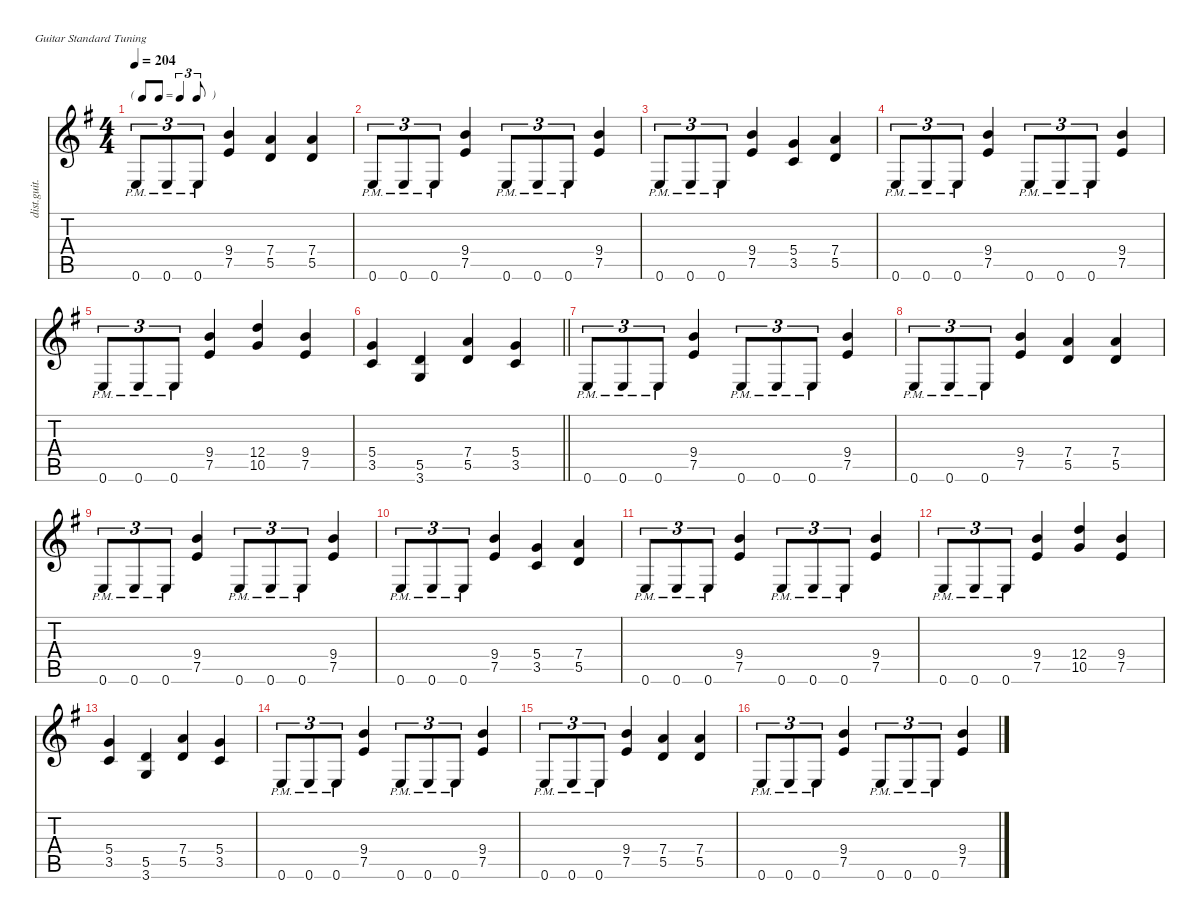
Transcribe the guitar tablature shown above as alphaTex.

\defaultSystemsLayout 4
\hideDynamics
\bracketExtendMode nobrackets
\otherSystemsTrackNameOrientation horizontal
\track ("Guitar 1" "dist.guit.") {defaultSystemsLayout 4 mute instrument distortionguitar}
\staff {score tabs}
\tuning (E4 B3 G3 D3 A2 E2)
\ts (4 4)
\tf triplet8th
\tempo 204
\clef g2
\ks eminor
0.6{pm acc forcenatural}.8{tu (3 2) dy f beam Up} 0.6{pm acc forcenatural}.8{tu (3 2) beam Up} 0.6{pm acc forcenatural}.8{tu (3 2) beam Up} (9.4{acc forcenatural} 7.5{acc forcenatural}).4{beam Up} (7.4{acc forcenatural} 5.5{acc forcenatural}).4{beam Up} (7.4{acc forcenatural} 5.5{acc forcenatural}).4{beam Up} |
0.6{pm acc forcenatural}.8{tu (3 2) beam Up} 0.6{pm acc forcenatural}.8{tu (3 2) beam Up} 0.6{pm acc forcenatural}.8{tu (3 2) beam Up} (9.4{acc forcenatural} 7.5{acc forcenatural}).4{beam Up} 0.6{pm acc forcenatural}.8{tu (3 2) beam Up} 0.6{pm acc forcenatural}.8{tu (3 2) beam Up} 0.6{pm acc forcenatural}.8{tu (3 2) beam Up} (9.4{acc forcenatural} 7.5{acc forcenatural}).4{beam Up} |
0.6{pm acc forcenatural}.8{tu (3 2) beam Up} 0.6{pm acc forcenatural}.8{tu (3 2) beam Up} 0.6{pm acc forcenatural}.8{tu (3 2) beam Up} (9.4{acc forcenatural} 7.5{acc forcenatural}).4{beam Up} (5.4{acc forcenatural} 3.5{acc forcenatural}).4{beam Up} (7.4{acc forcenatural} 5.5{acc forcenatural}).4{beam Up} |
0.6{pm acc forcenatural}.8{tu (3 2) beam Up} 0.6{pm acc forcenatural}.8{tu (3 2) beam Up} 0.6{pm acc forcenatural}.8{tu (3 2) beam Up} (9.4{acc forcenatural} 7.5{acc forcenatural}).4{beam Up} 0.6{pm acc forcenatural}.8{tu (3 2) beam Up} 0.6{pm acc forcenatural}.8{tu (3 2) beam Up} 0.6{pm acc forcenatural}.8{tu (3 2) beam Up} (9.4{acc forcenatural} 7.5{acc forcenatural}).4{beam Up} |
0.6{pm acc forcenatural}.8{tu (3 2) beam Up} 0.6{pm acc forcenatural}.8{tu (3 2) beam Up} 0.6{pm acc forcenatural}.8{tu (3 2) beam Up} (9.4{acc forcenatural} 7.5{acc forcenatural}).4{beam Up} (12.4{acc forcenatural} 10.5{acc forcenatural}).4{beam Up} (9.4{acc forcenatural} 7.5{acc forcenatural}).4{beam Up} |
\barLineRight lightlight
(5.4{acc forcenatural} 3.5{acc forcenatural}).4{beam Up} (5.5{acc forcenatural} 3.6{acc forcenatural}).4{beam Up} (7.4{acc forcenatural} 5.5{acc forcenatural}).4{beam Up} (5.4{acc forcenatural} 3.5{acc forcenatural}).4{beam Up} |
0.6{pm acc forcenatural}.8{tu (3 2) beam Up} 0.6{pm acc forcenatural}.8{tu (3 2) beam Up} 0.6{pm acc forcenatural}.8{tu (3 2) beam Up} (9.4{acc forcenatural} 7.5{acc forcenatural}).4{beam Up} 0.6{pm acc forcenatural}.8{tu (3 2) beam Up} 0.6{pm acc forcenatural}.8{tu (3 2) beam Up} 0.6{pm acc forcenatural}.8{tu (3 2) beam Up} (9.4{acc forcenatural} 7.5{acc forcenatural}).4{beam Up} |
0.6{pm acc forcenatural}.8{tu (3 2) beam Up} 0.6{pm acc forcenatural}.8{tu (3 2) beam Up} 0.6{pm acc forcenatural}.8{tu (3 2) beam Up} (9.4{acc forcenatural} 7.5{acc forcenatural}).4{beam Up} (7.4{acc forcenatural} 5.5{acc forcenatural}).4{beam Up} (7.4{acc forcenatural} 5.5{acc forcenatural}).4{beam Up} |
0.6{pm acc forcenatural}.8{tu (3 2) beam Up} 0.6{pm acc forcenatural}.8{tu (3 2) beam Up} 0.6{pm acc forcenatural}.8{tu (3 2) beam Up} (9.4{acc forcenatural} 7.5{acc forcenatural}).4{beam Up} 0.6{pm acc forcenatural}.8{tu (3 2) beam Up} 0.6{pm acc forcenatural}.8{tu (3 2) beam Up} 0.6{pm acc forcenatural}.8{tu (3 2) beam Up} (9.4{acc forcenatural} 7.5{acc forcenatural}).4{beam Up} |
0.6{pm acc forcenatural}.8{tu (3 2) beam Up} 0.6{pm acc forcenatural}.8{tu (3 2) beam Up} 0.6{pm acc forcenatural}.8{tu (3 2) beam Up} (9.4{acc forcenatural} 7.5{acc forcenatural}).4{beam Up} (5.4{acc forcenatural} 3.5{acc forcenatural}).4{beam Up} (7.4{acc forcenatural} 5.5{acc forcenatural}).4{beam Up} |
0.6{pm acc forcenatural}.8{tu (3 2) beam Up} 0.6{pm acc forcenatural}.8{tu (3 2) beam Up} 0.6{pm acc forcenatural}.8{tu (3 2) beam Up} (9.4{acc forcenatural} 7.5{acc forcenatural}).4{beam Up} 0.6{pm acc forcenatural}.8{tu (3 2) beam Up} 0.6{pm acc forcenatural}.8{tu (3 2) beam Up} 0.6{pm acc forcenatural}.8{tu (3 2) beam Up} (9.4{acc forcenatural} 7.5{acc forcenatural}).4{beam Up} |
0.6{pm acc forcenatural}.8{tu (3 2) beam Up} 0.6{pm acc forcenatural}.8{tu (3 2) beam Up} 0.6{pm acc forcenatural}.8{tu (3 2) beam Up} (9.4{acc forcenatural} 7.5{acc forcenatural}).4{beam Up} (12.4{acc forcenatural} 10.5{acc forcenatural}).4{beam Up} (9.4{acc forcenatural} 7.5{acc forcenatural}).4{beam Up} |
(5.4{acc forcenatural} 3.5{acc forcenatural}).4{beam Up} (5.5{acc forcenatural} 3.6{acc forcenatural}).4{beam Up} (7.4{acc forcenatural} 5.5{acc forcenatural}).4{beam Up} (5.4{acc forcenatural} 3.5{acc forcenatural}).4{beam Up} |
0.6{pm acc forcenatural}.8{tu (3 2) beam Up} 0.6{pm acc forcenatural}.8{tu (3 2) beam Up} 0.6{pm acc forcenatural}.8{tu (3 2) beam Up} (9.4{acc forcenatural} 7.5{acc forcenatural}).4{beam Up} 0.6{pm acc forcenatural}.8{tu (3 2) beam Up} 0.6{pm acc forcenatural}.8{tu (3 2) beam Up} 0.6{pm acc forcenatural}.8{tu (3 2) beam Up} (9.4{acc forcenatural} 7.5{acc forcenatural}).4{beam Up} |
0.6{pm acc forcenatural}.8{tu (3 2) beam Up} 0.6{pm acc forcenatural}.8{tu (3 2) beam Up} 0.6{pm acc forcenatural}.8{tu (3 2) beam Up} (9.4{acc forcenatural} 7.5{acc forcenatural}).4{beam Up} (7.4{acc forcenatural} 5.5{acc forcenatural}).4{beam Up} (7.4{acc forcenatural} 5.5{acc forcenatural}).4{beam Up} |
0.6{pm acc forcenatural}.8{tu (3 2) beam Up} 0.6{pm acc forcenatural}.8{tu (3 2) beam Up} 0.6{pm acc forcenatural}.8{tu (3 2) beam Up} (9.4{acc forcenatural} 7.5{acc forcenatural}).4{beam Up} 0.6{pm acc forcenatural}.8{tu (3 2) beam Up} 0.6{pm acc forcenatural}.8{tu (3 2) beam Up} 0.6{pm acc forcenatural}.8{tu (3 2) beam Up} (9.4{acc forcenatural} 7.5{acc forcenatural}).4{beam Up}
